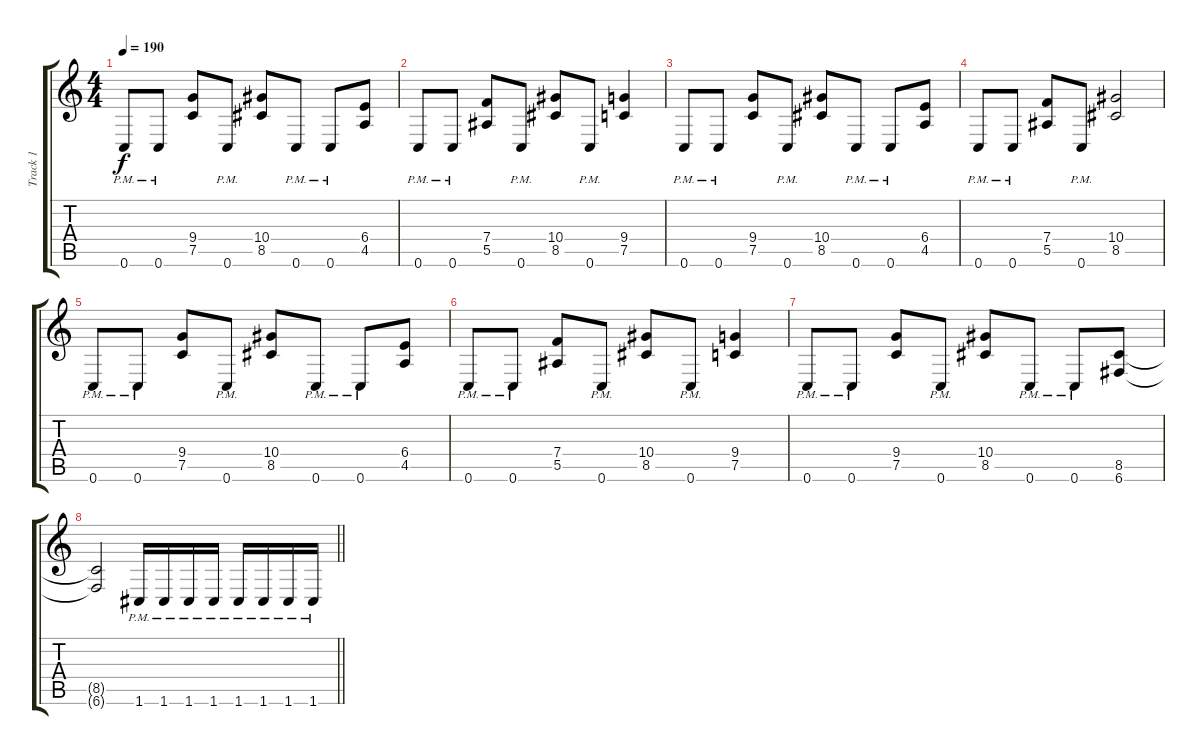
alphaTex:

\track ("Track 1" "Track 1") {instrument distortionguitar}
\staff {score tabs}
\tuning (C4 G3 Eb3 Bb2 F2 C2) {hide}
\ts (4 4)
\tempo 190
\clef g2
\ks c
0.6{pm}.8{dy f} 0.6{pm}.8 (9.4 7.5).8 0.6{pm}.8 (10.4 8.5).8 0.6{pm}.8 0.6{pm}.8 (6.4 4.5).8 |
0.6{pm}.8 0.6{pm}.8 (7.4 5.5).8 0.6{pm}.8 (10.4 8.5).8 0.6{pm}.8 (9.4 7.5).4 |
0.6{pm}.8 0.6{pm}.8 (9.4 7.5).8 0.6{pm}.8 (10.4 8.5).8 0.6{pm}.8 0.6{pm}.8 (6.4 4.5).8 |
0.6{pm}.8 0.6{pm}.8 (7.4 5.5).8 0.6{pm}.8 (10.4 8.5).2 |
0.6{pm}.8 0.6{pm}.8 (9.4 7.5).8 0.6{pm}.8 (10.4 8.5).8 0.6{pm}.8 0.6{pm}.8 (6.4 4.5).8 |
0.6{pm}.8 0.6{pm}.8 (7.4 5.5).8 0.6{pm}.8 (10.4 8.5).8 0.6{pm}.8 (9.4 7.5).4 |
0.6{pm}.8 0.6{pm}.8 (9.4 7.5).8 0.6{pm}.8 (10.4 8.5).8 0.6{pm}.8 0.6{pm}.8 (8.5 6.6).8 |
\barLineRight lightlight
(8.5{t} 6.6{t}).2 1.6{pm}.16 1.6{pm}.16 1.6{pm}.16 1.6{pm}.16 1.6{pm}.16 1.6{pm}.16 1.6{pm}.16 1.6{pm}.16
